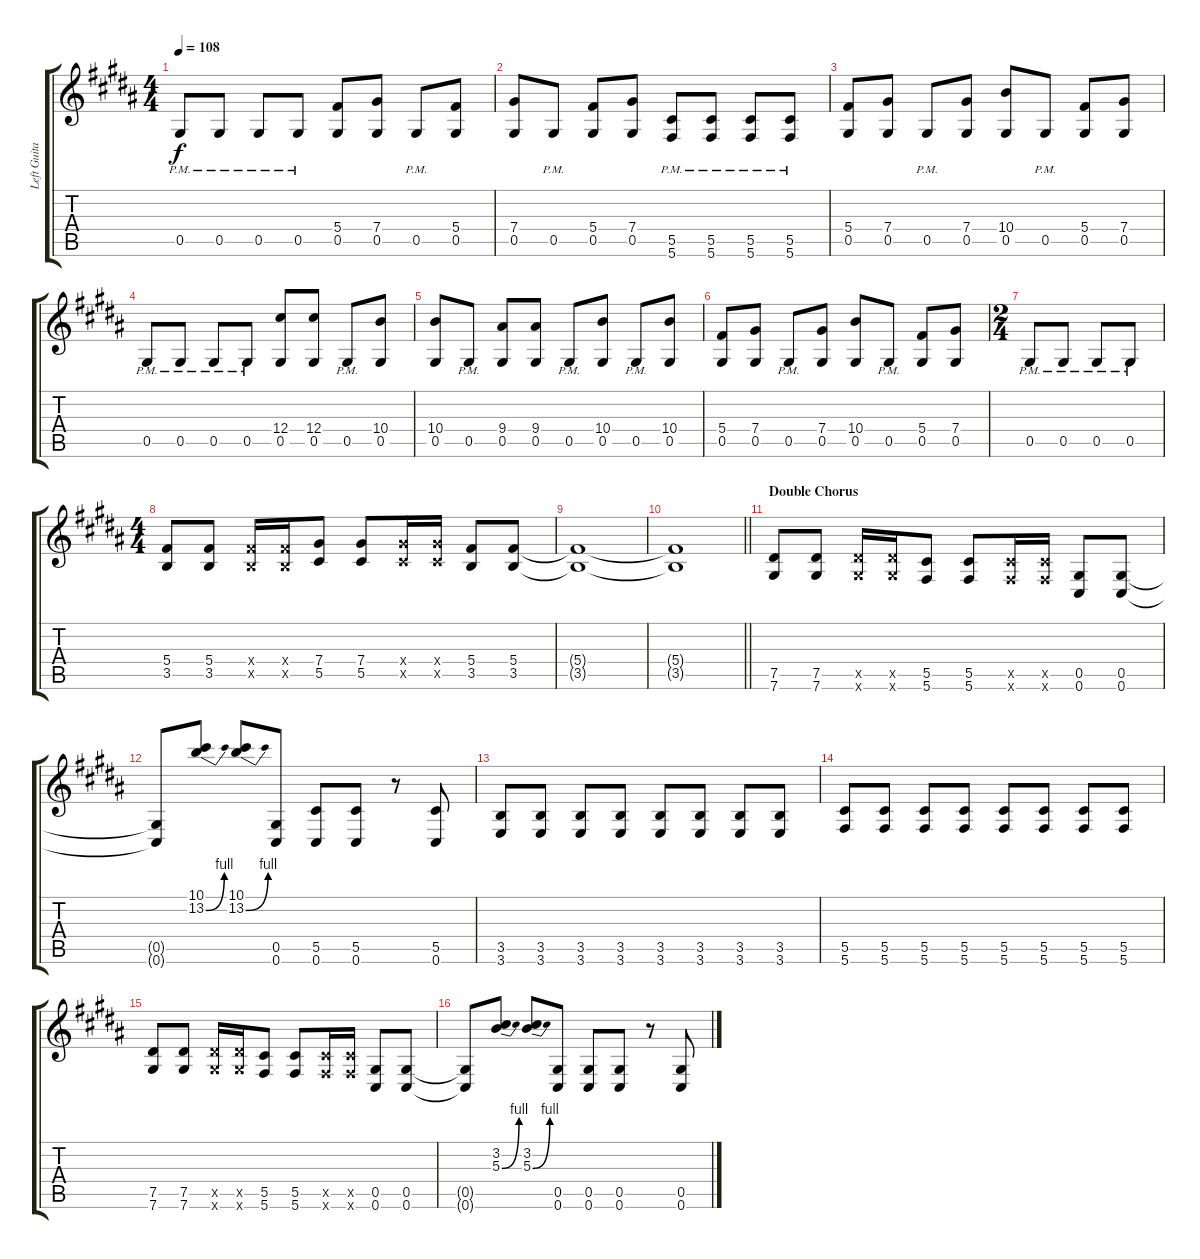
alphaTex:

\track ("Left Guitar" "Left Guita") {instrument distortionguitar}
\staff {score tabs}
\tuning (Eb4 Bb3 Gb3 Db3 Ab2 Db2) {hide}
\ts (4 4)
\tempo 108
\clef g2
\ks b
0.5{pm}.8{dy f} 0.5{pm}.8 0.5{pm}.8 0.5{pm}.8 (5.4 0.5).8 (7.4 0.5).8 0.5{pm}.8 (5.4 0.5).8 |
(7.4 0.5).8 0.5{pm}.8 (5.4 0.5).8 (7.4 0.5).8 (5.5{pm} 5.6{pm}).8 (5.5{pm} 5.6{pm}).8 (5.5{pm} 5.6{pm}).8 (5.5{pm} 5.6{pm}).8 |
(5.4 0.5).8 (7.4 0.5).8 0.5{pm}.8 (7.4 0.5).8 (10.4 0.5).8 0.5{pm}.8 (5.4 0.5).8 (7.4 0.5).8 |
0.5{pm}.8 0.5{pm}.8 0.5{pm}.8 0.5{pm}.8 (12.4 0.5).8 (12.4 0.5).8 0.5{pm}.8 (10.4 0.5).8 |
(10.4 0.5).8 0.5{pm}.8 (9.4 0.5).8 (9.4 0.5).8 0.5{pm}.8 (10.4 0.5).8 0.5{pm}.8 (10.4 0.5).8 |
(5.4 0.5).8 (7.4 0.5).8 0.5{pm}.8 (7.4 0.5).8 (10.4 0.5).8 0.5{pm}.8 (5.4 0.5).8 (7.4 0.5).8 |
\ts (2 4)
0.5{pm}.8 0.5{pm}.8 0.5{pm}.8 0.5{pm}.8 |
\ts (4 4)
(5.4 3.5).8 (5.4 3.5).8 (5.4{x} 3.5{x}).16 (5.4{x} 3.5{x}).16 (7.4 5.5).8 (7.4 5.5).8 (7.4{x} 5.5{x}).16 (7.4{x} 5.5{x}).16 (5.4 3.5).8 (5.4 3.5).8 |
(5.4{t} 3.5{t}).1 |
\barLineRight lightlight
(5.4{t} 3.5{t}).1 |
\section ("" "Double Chorus")
(7.5 7.6).8{instrument distortionguitar} (7.5 7.6).8 (7.5{x} 7.6{x}).16 (7.5{x} 7.6{x}).16 (5.5 5.6).8 (5.5 5.6).8 (5.5{x} 5.6{x}).16 (5.5{x} 5.6{x}).16 (0.5 0.6).8 (0.5 0.6).8 |
(0.5{t} 0.6{t}).8 (10.1 13.2{be (bend 0 0 60 4)}).8 (10.1 13.2{be (bend 0 0 60 4)}).8 (0.5 0.6).8 (5.5 0.6).8 (5.5 0.6).8 r.8 (5.5 0.6).8 |
(3.5 3.6).8 (3.5 3.6).8 (3.5 3.6).8 (3.5 3.6).8 (3.5 3.6).8 (3.5 3.6).8 (3.5 3.6).8 (3.5 3.6).8 |
(5.5 5.6).8 (5.5 5.6).8 (5.5 5.6).8 (5.5 5.6).8 (5.5 5.6).8 (5.5 5.6).8 (5.5 5.6).8 (5.5 5.6).8 |
(7.5 7.6).8 (7.5 7.6).8 (7.5{x} 7.6{x}).16 (7.5{x} 7.6{x}).16 (5.5 5.6).8 (5.5 5.6).8 (5.5{x} 5.6{x}).16 (5.5{x} 5.6{x}).16 (0.5 0.6).8 (0.5 0.6).8 |
(0.5{t} 0.6{t}).8 (3.2 5.3{be (bend 0 0 60 4)}).8 (3.2 5.3{be (bend 0 0 60 4)}).8 (0.5 0.6).8 (0.5 0.6).8 (0.5 0.6).8 r.8 (0.5 0.6).8
